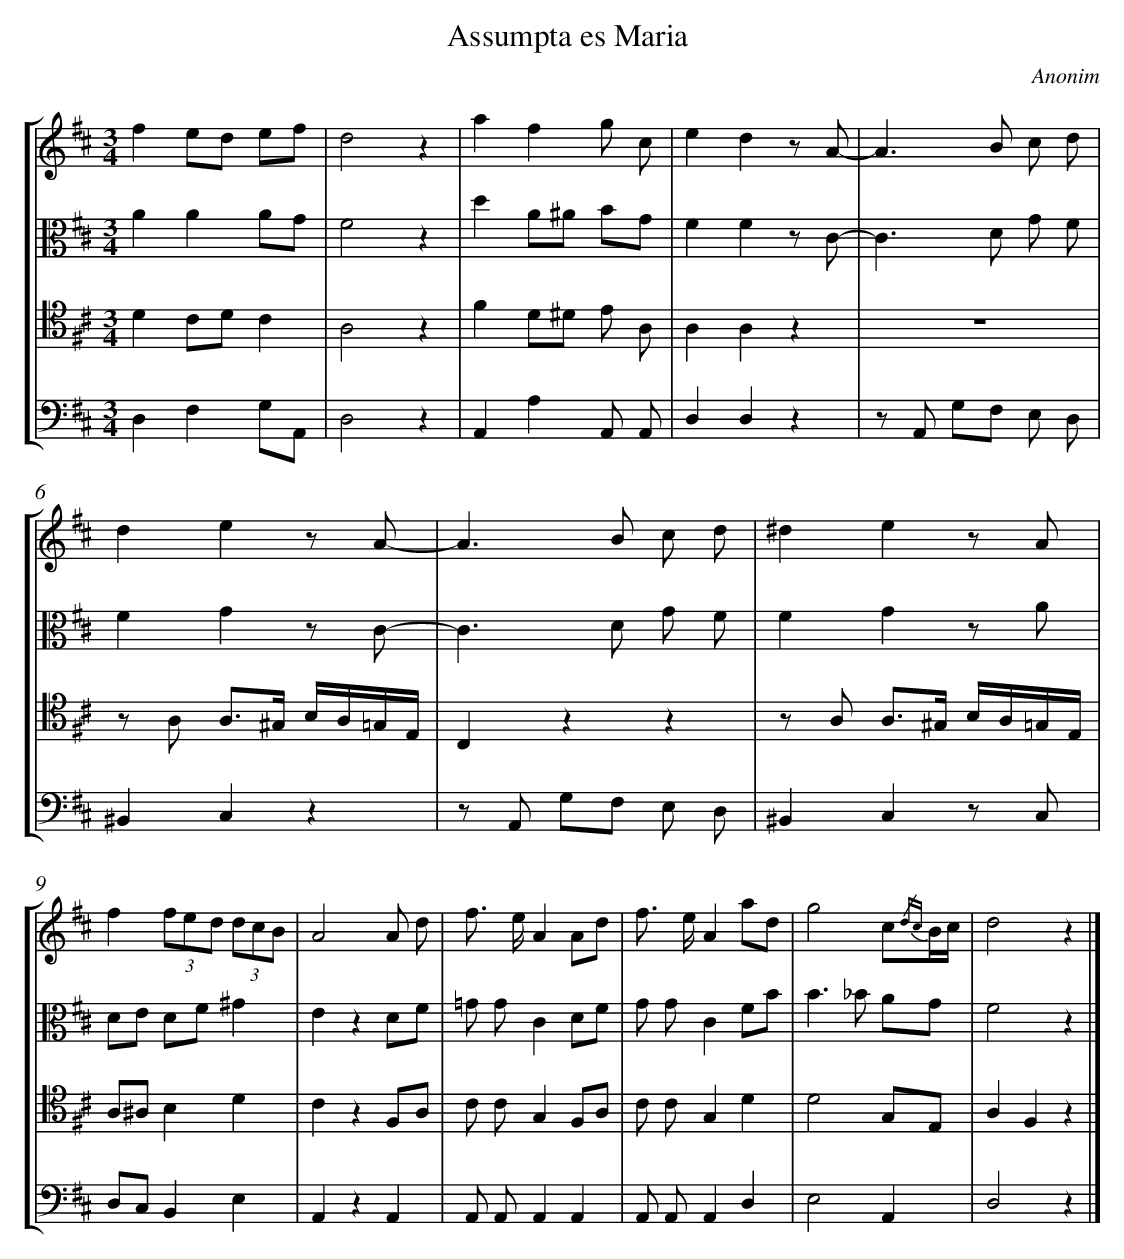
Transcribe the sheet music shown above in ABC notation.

X:1
T: Assumpta es Maria
C: Anonim
L: 1/8
M: 3/4
%%staves [1 2 3 4]
V: 1
V: 2 clef=alto
V: 3 clef=tenor
V: 4 clef=bass
K: D
[V:1] f2ed ef |
[V:2] A2A2AG |
[V:3] D2CDC2 |
[V:4] D,2F,2G,A,, |
[V:1] d4z2 |
[V:2] F4z2 |
[V:3] A,4z2 |
[V:4] D,4z2 |
[V:1] a2f2g c |
[V:2] d2A^A BG |
[V:3] F2D^D E A, |
[V:4] A,,2A,2A,, A,, |
[V:1] e2d2z A- |
[V:2] F2F2z C- |
[V:3] A,2A,2z2 |
[V:4] D,2D,2z2 |
[V:1] A2>B2 c d |
[V:2] C2>D2 G F |
[V:3] z6 |
[V:4] z A,, G,F, E, D, |
[V:1] d2e2z A- |
[V:2] F2G2z C- |
[V:3] z A, A,>^G, B,/A,/=G,/E,/ |
[V:4] ^B,,2C,2z2 |
[V:1] A2>B2 c d |
[V:2] C2>D2 G F |
[V:3] C,2z2z2 |
[V:4] z A,, G,F, E, D, |
[V:1] ^d2e2z A |
[V:2] F2G2z A |
[V:3] z A, A,>^G, B,/A,/=G,/E,/ |
[V:4] ^B,,2C,2z C, |
[V:1] f2(3fed (3dcB |
[V:2] DE DF^G2 |
[V:3] A,^A,B,2D2 |
[V:4] D,C,B,,2E,2 |
[V:1] A4A d |
[V:2] E2z2DF |
[V:3] C2z2F,A, |
[V:4] A,,2z2A,,2 |
[V:1] f> eA2Ad |
[V:2] =G GC2DF |
[V:3] C CG,2F,A, |
[V:4] A,, A,,A,,2A,,2 |
[V:1] f> eA2ad |
[V:2] G GC2FB |
[V:3] C CG,2D2 |
[V:4] A,, A,,A,,2D,2 |
[V:1] g4c{/dc}B/c/ |
[V:2] B2>_B2 AG |
[V:3] D4G,E, |
[V:4] E,4A,,2 |
[V:1] d4z2 |]
[V:2] F4z2 |]
[V:3] A,2F,2z2 |]
[V:4] D,4z2 |]
